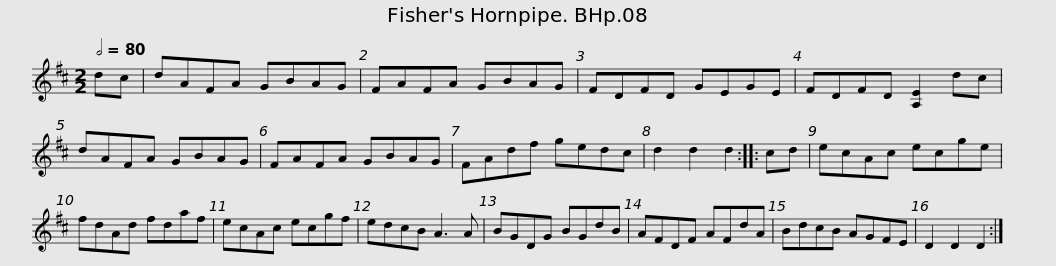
X:1
L:1/8
Q:1/2=80
M:2/2
I:linebreak $
K:D
V:1 treble
V:1
 dc | dAFA GBAG | FAFA GBAG | FDFD GEGE | FDFD [A,E]2 dc | %5
 dAFA GBAG |$ FAFA GBAG | FAdf gedc | d2 d2 d2 :: cd | %10
 ecAc ecge | fdAd fdaf |$ ecAc ecgf | edcB A3 A | BGDG BGdB | %15
 AFDF AFdA | BdcB AGFE | D2 D2 D2 :| %18
